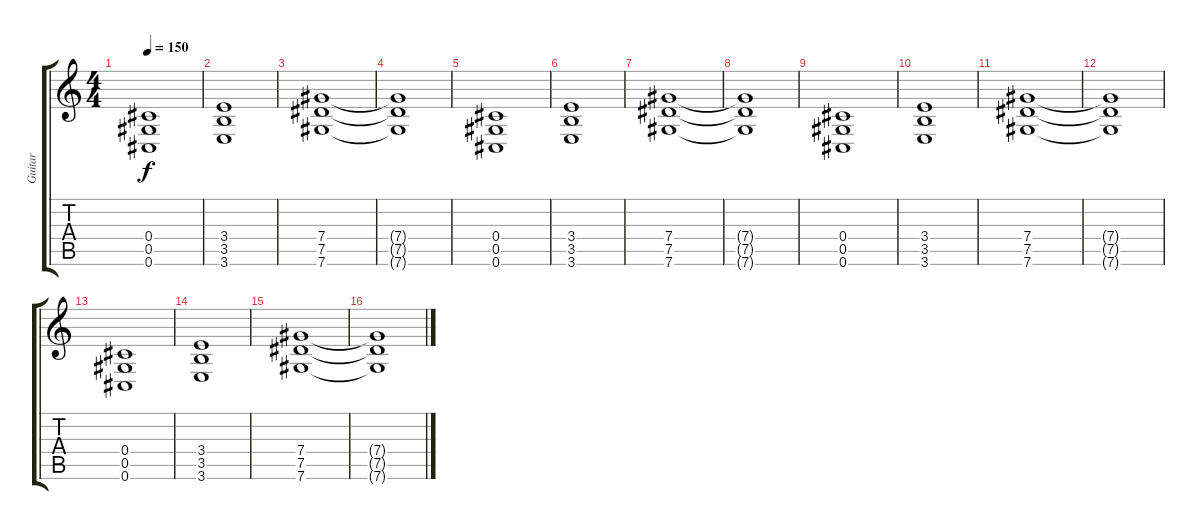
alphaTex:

\track ("Guitar" "Guitar") {instrument electricguitarclean}
\staff {score tabs}
\tuning (Eb4 Bb3 Gb3 Db3 Ab2 Db2) {hide}
\ts (4 4)
\tempo 150
\clef g2
\ks c
(0.4 0.5 0.6).1{dy f} |
(3.4 3.5 3.6).1 |
(7.4 7.5 7.6).1 |
(7.4{t} 7.5{t} 7.6{t}).1 |
(0.4 0.5 0.6).1 |
(3.4 3.5 3.6).1 |
(7.4 7.5 7.6).1 |
(7.4{t} 7.5{t} 7.6{t}).1 |
(0.4 0.5 0.6).1 |
(3.4 3.5 3.6).1 |
(7.4 7.5 7.6).1 |
(7.4{t} 7.5{t} 7.6{t}).1 |
(0.4 0.5 0.6).1 |
(3.4 3.5 3.6).1 |
(7.4 7.5 7.6).1 |
(7.4{t} 7.5{t} 7.6{t}).1
